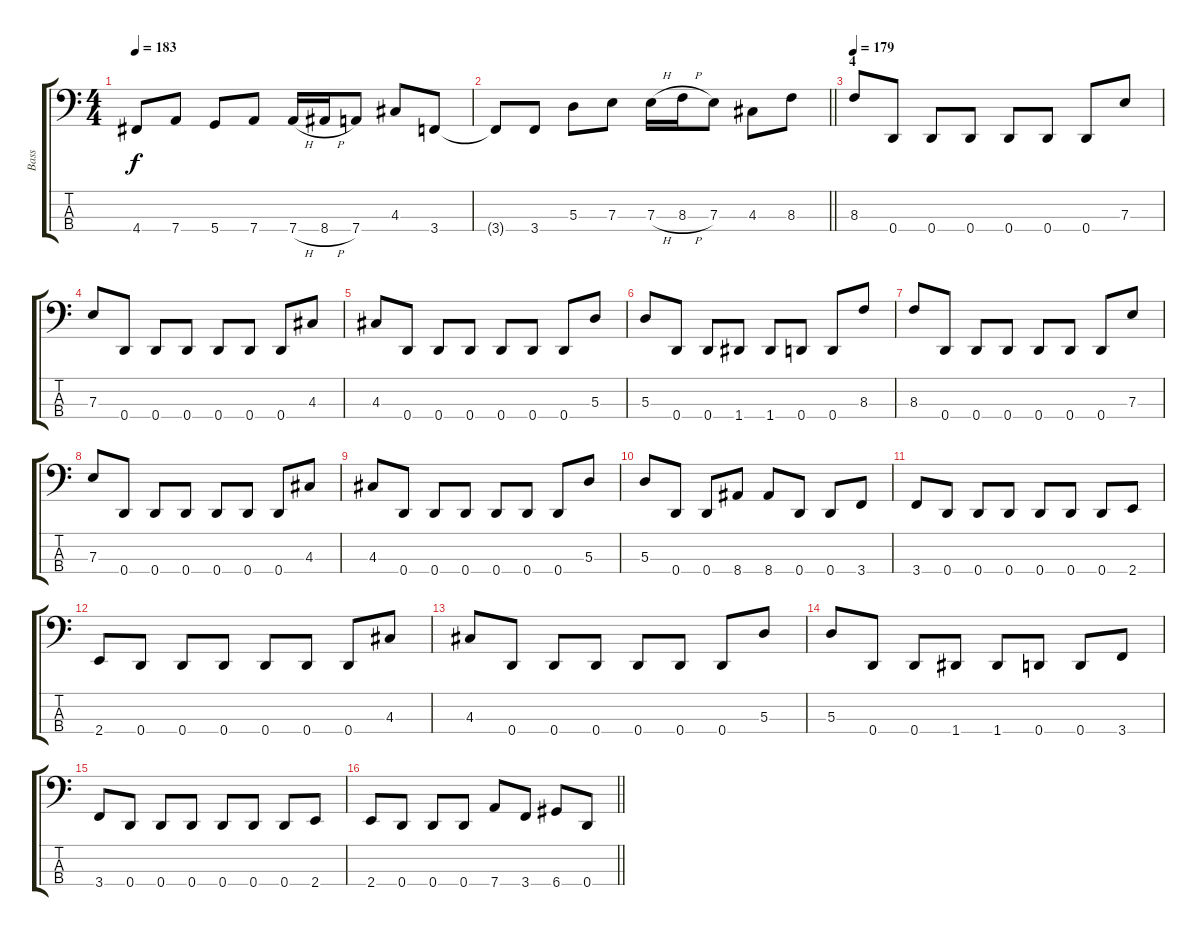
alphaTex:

\track ("Bass" "Bass") {instrument electricbassfinger}
\staff {score tabs}
\tuning (G2 D2 A1 D1) {hide}
\ts (4 4)
\tempo 183
\clef f4
\ks c
4.4{t}.8{dy f} 7.4.8 5.4.8 7.4.8 7.4{h}.16 8.4{h}.16 7.4.8 4.3.8 3.4.8 |
\barLineRight lightlight
3.4{t}.8 3.4.8 5.3.8 7.3.8 7.3{h}.16 8.3{h}.16 7.3.8 4.3.8 8.3.8 |
\section ("" "4")
\tempo 179
8.3.8 0.4.8 0.4.8 0.4.8 0.4.8 0.4.8 0.4.8 7.3.8 |
7.3.8 0.4.8 0.4.8 0.4.8 0.4.8 0.4.8 0.4.8 4.3.8 |
4.3.8 0.4.8 0.4.8 0.4.8 0.4.8 0.4.8 0.4.8 5.3.8 |
5.3.8 0.4.8 0.4.8 1.4.8 1.4.8 0.4.8 0.4.8 8.3.8 |
8.3.8 0.4.8 0.4.8 0.4.8 0.4.8 0.4.8 0.4.8 7.3.8 |
7.3.8 0.4.8 0.4.8 0.4.8 0.4.8 0.4.8 0.4.8 4.3.8 |
4.3.8 0.4.8 0.4.8 0.4.8 0.4.8 0.4.8 0.4.8 5.3.8 |
5.3.8 0.4.8 0.4.8 8.4.8 8.4.8 0.4.8 0.4.8 3.4.8 |
3.4.8 0.4.8 0.4.8 0.4.8 0.4.8 0.4.8 0.4.8 2.4.8 |
2.4.8 0.4.8 0.4.8 0.4.8 0.4.8 0.4.8 0.4.8 4.3.8 |
4.3.8 0.4.8 0.4.8 0.4.8 0.4.8 0.4.8 0.4.8 5.3.8 |
5.3.8 0.4.8 0.4.8 1.4.8 1.4.8 0.4.8 0.4.8 3.4.8 |
3.4.8 0.4.8 0.4.8 0.4.8 0.4.8 0.4.8 0.4.8 2.4.8 |
\barLineRight lightlight
2.4.8 0.4.8 0.4.8 0.4.8 7.4.8 3.4.8 6.4.8 0.4.8
